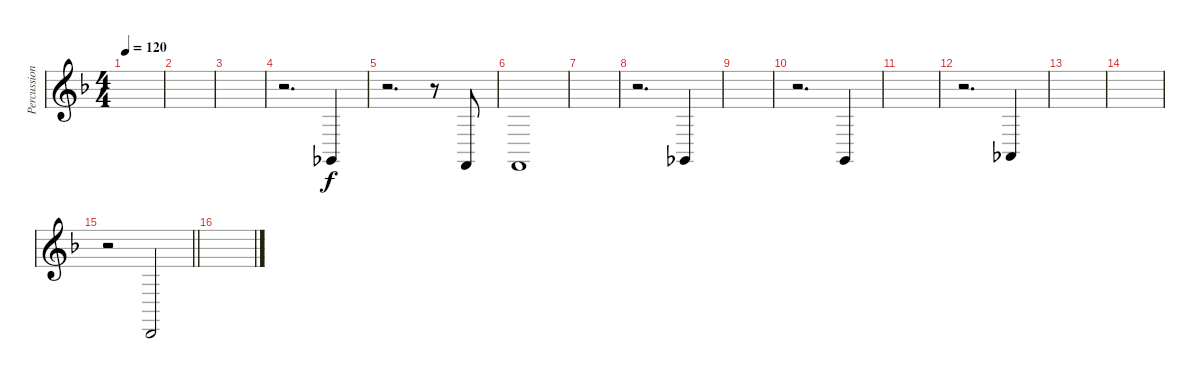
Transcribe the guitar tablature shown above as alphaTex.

\track ("Percussion" "Percussion") {instrument timpani}
\staff {score}
\tuning (E4 B3 G3 D3 A2 E2 B1) {hide}
\ts (4 4)
\tempo 120
\clef g2
\ks f
|
|
|
r.2{d} 2.6.4 |
r.2{d} r.8 1.6.8 |
1.6.1 |
|
r.2{d} 2.6.4 |
|
r.2{d} 3.6.4 |
|
r.2{d} 4.6.4 |
|
|
\barLineRight lightlight
r.2 3.7.2 |
\section ("" "")
